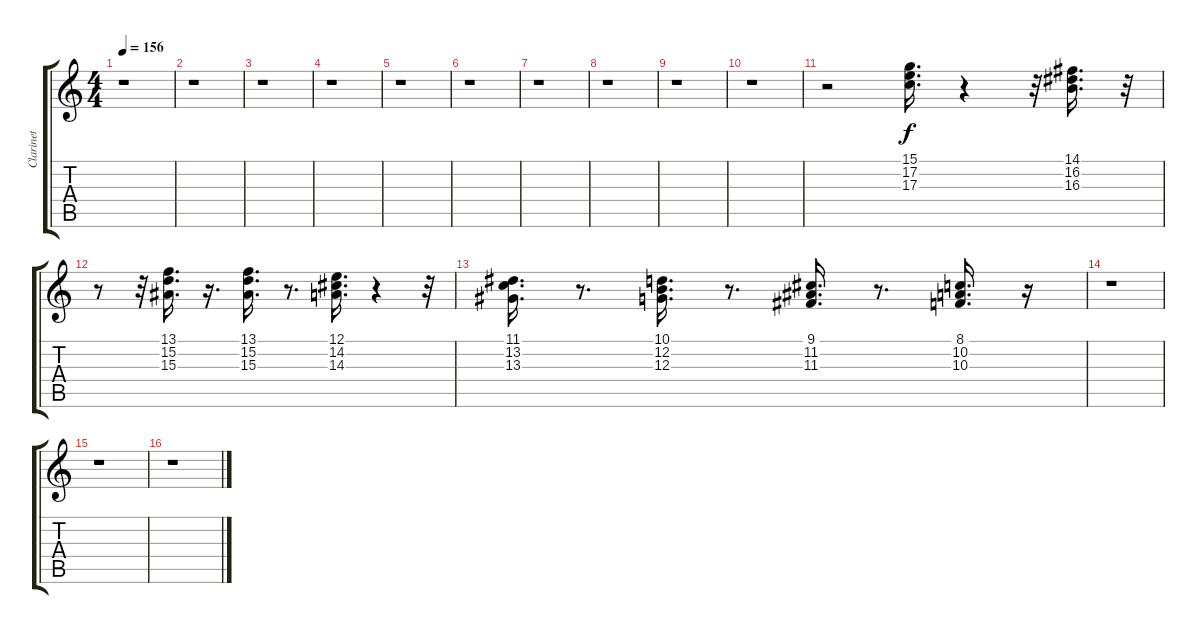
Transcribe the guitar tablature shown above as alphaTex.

\track ("Clarinet" "Clarinet") {instrument clarinet}
\staff {score tabs}
\tuning (E4 B3 G3 D3 A2 E2) {hide}
\ts (4 4)
\tempo 156
\clef g2
\ks c
r.1{dy f} |
r.1 |
r.1 |
r.1 |
r.1 |
r.1 |
r.1 |
r.1 |
r.1 |
r.1 |
r.2 (15.1 17.2 17.3).16{d} r.4 r.32 (14.1 16.2 16.3).16{d} r.32 |
r.8 r.32 (13.1 15.2 15.3).16{d} r.16{d} (13.1 15.2 15.3).16{d} r.8{d} (12.1 14.2 14.3).16{d} r.4 r.32 |
(11.1 13.2 13.3).16{d} r.8{d} (10.1 12.2 12.3).16{d} r.8{d} (9.1 11.2 11.3).16{d} r.8{d} (8.1 10.2 10.3).16{d} r.16 |
r.1 |
r.1 |
r.1
